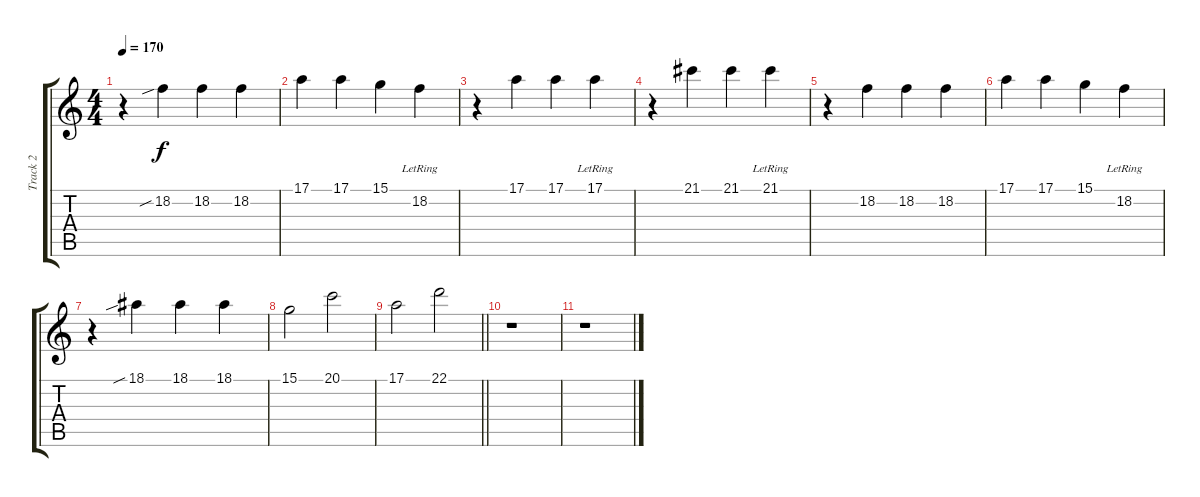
\track ("Track 2" "Track 2") {instrument recorder}
\staff {score tabs}
\tuning (E4 B3 G3 D3 A2 E2) {hide}
\ts (4 4)
\tempo 170
\clef g2
\ks c
r.4{dy f} 18.2{sib}.4 18.2.4 18.2.4 |
17.1.4 17.1.4 15.1.4 18.2{lr}.4 |
r.4 17.1.4 17.1.4 17.1{lr}.4 |
r.4 21.1.4 21.1.4 21.1{lr}.4 |
r.4 18.2.4 18.2.4 18.2.4 |
17.1.4 17.1.4 15.1.4 18.2{lr}.4 |
r.4 18.1{sib}.4 18.1.4 18.1.4 |
15.1.2 20.1.2 |
\barLineRight lightlight
17.1.2 22.1.2 |
r.1 |
r.1
